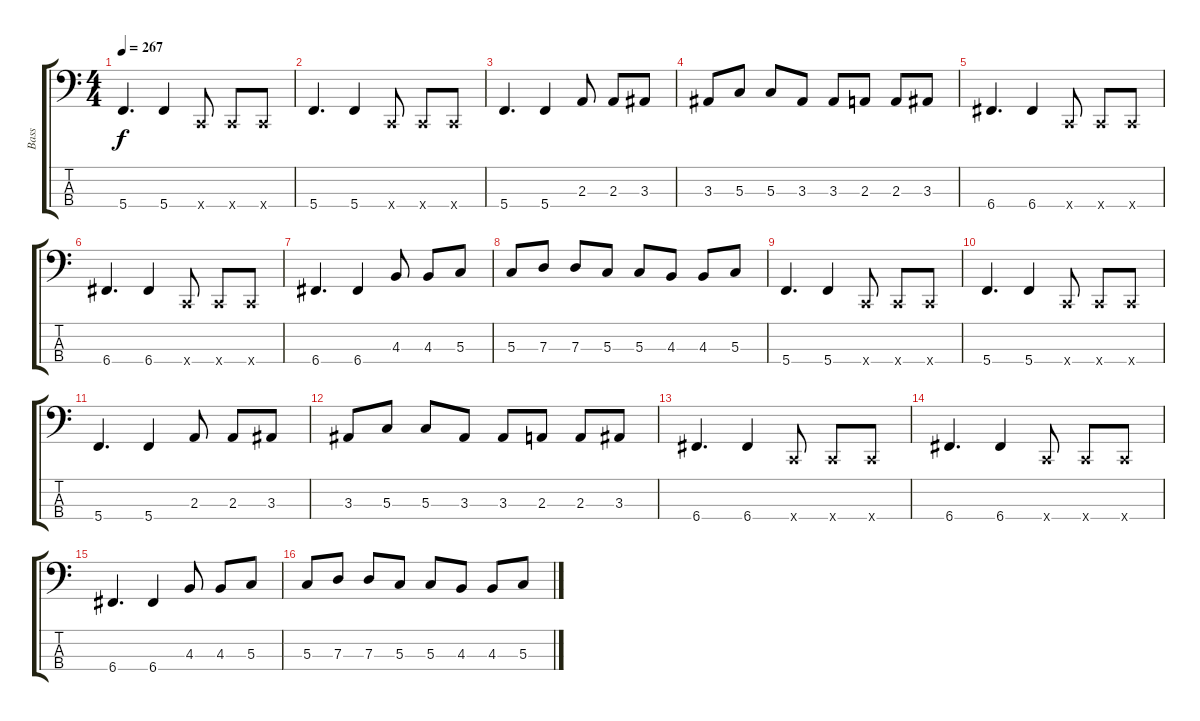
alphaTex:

\track ("Bass" "Bass") {instrument electricbasspick}
\staff {score tabs}
\tuning (F2 C2 G1 C1) {hide}
\ts (4 4)
\tempo 267
\clef f4
\ks c
5.4.4{d dy f} 5.4.4 0.4{x}.8 0.4{x}.8 0.4{x}.8 |
5.4.4{d} 5.4.4 0.4{x}.8 0.4{x}.8 0.4{x}.8 |
5.4.4{d} 5.4.4 2.3.8 2.3.8 3.3.8 |
3.3.8 5.3.8 5.3.8 3.3.8 3.3.8 2.3.8 2.3.8 3.3.8 |
6.4.4{d} 6.4.4 0.4{x}.8 0.4{x}.8 0.4{x}.8 |
6.4.4{d} 6.4.4 0.4{x}.8 0.4{x}.8 0.4{x}.8 |
6.4.4{d} 6.4.4 4.3.8 4.3.8 5.3.8 |
5.3.8 7.3.8 7.3.8 5.3.8 5.3.8 4.3.8 4.3.8 5.3.8 |
5.4.4{d} 5.4.4 0.4{x}.8 0.4{x}.8 0.4{x}.8 |
5.4.4{d} 5.4.4 0.4{x}.8 0.4{x}.8 0.4{x}.8 |
5.4.4{d} 5.4.4 2.3.8 2.3.8 3.3.8 |
3.3.8 5.3.8 5.3.8 3.3.8 3.3.8 2.3.8 2.3.8 3.3.8 |
6.4.4{d} 6.4.4 0.4{x}.8 0.4{x}.8 0.4{x}.8 |
6.4.4{d} 6.4.4 0.4{x}.8 0.4{x}.8 0.4{x}.8 |
6.4.4{d} 6.4.4 4.3.8 4.3.8 5.3.8 |
5.3.8 7.3.8 7.3.8 5.3.8 5.3.8 4.3.8 4.3.8 5.3.8
